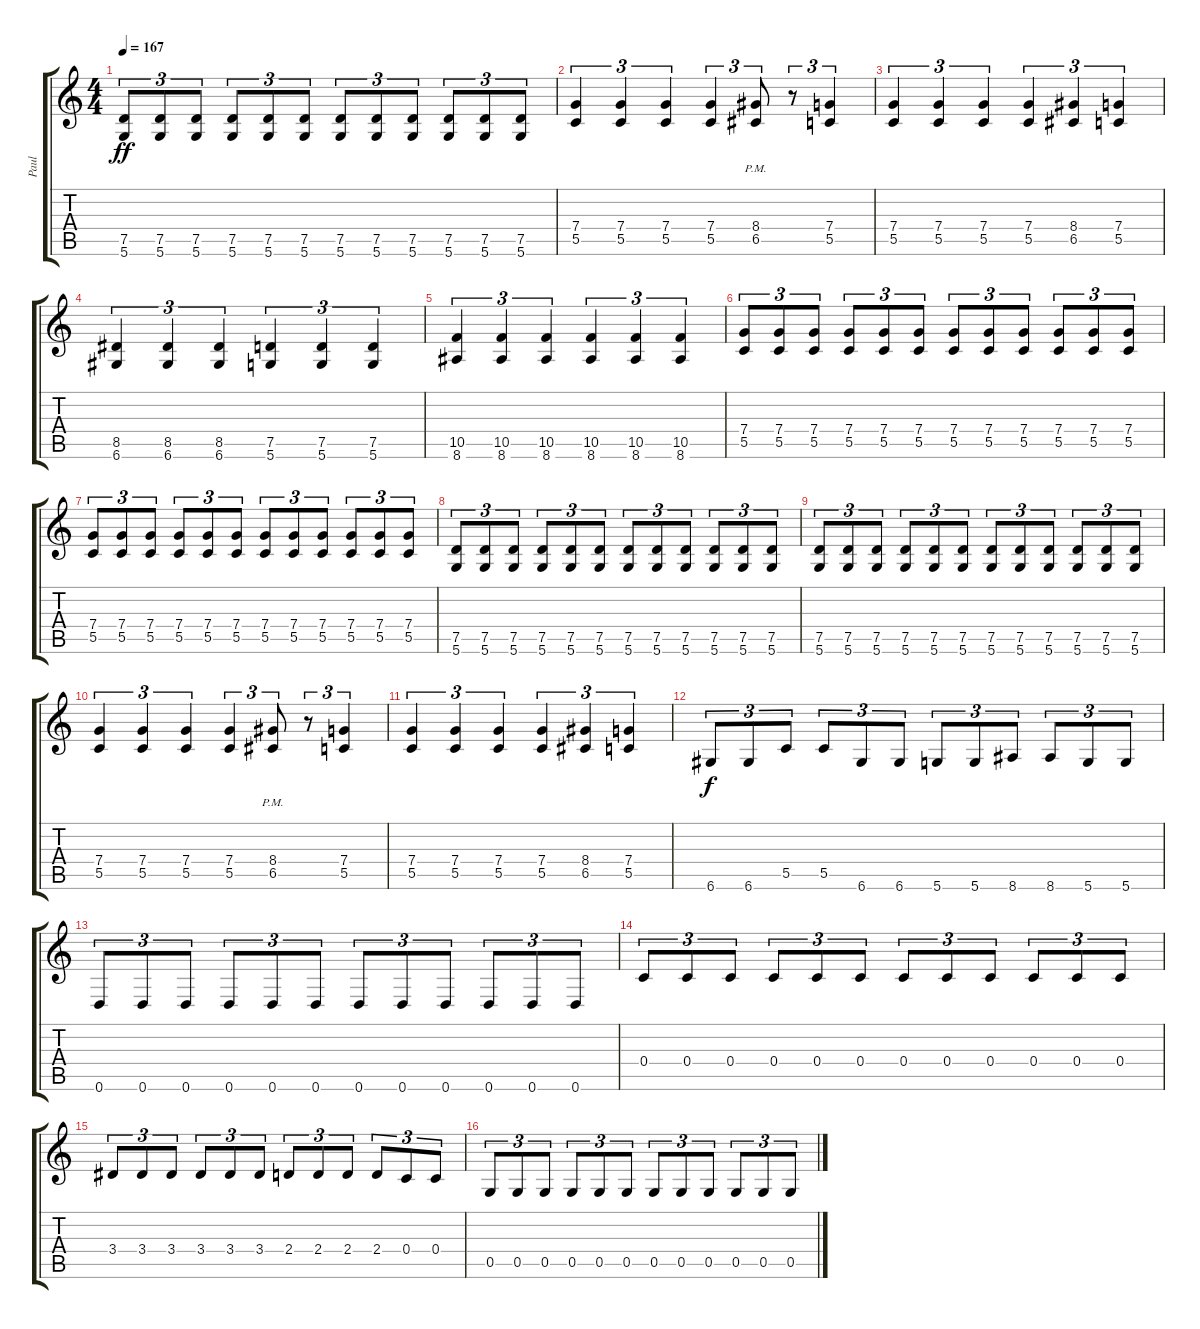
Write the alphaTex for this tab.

\track ("Paul" "Paul") {instrument distortionguitar}
\staff {score tabs}
\tuning (D4 A3 F3 C3 G2 D2) {hide}
\ts (4 4)
\tempo 167
\clef g2
\ks c
(7.5 5.6).8{tu (3 2) dy ff} (7.5 5.6).8{tu (3 2)} (7.5 5.6).8{tu (3 2)} (7.5 5.6).8{tu (3 2)} (7.5 5.6).8{tu (3 2)} (7.5 5.6).8{tu (3 2)} (7.5 5.6).8{tu (3 2)} (7.5 5.6).8{tu (3 2)} (7.5 5.6).8{tu (3 2)} (7.5 5.6).8{tu (3 2)} (7.5 5.6).8{tu (3 2)} (7.5 5.6).8{tu (3 2)} |
(7.4 5.5).4{tu (3 2)} (7.4 5.5).4{tu (3 2)} (7.4 5.5).4{tu (3 2)} (7.4 5.5).4{tu (3 2)} (8.4{pm} 6.5{pm}).8{tu (3 2)} r.8{tu (3 2)} (7.4 5.5).4{tu (3 2)} |
(7.4 5.5).4{tu (3 2)} (7.4 5.5).4{tu (3 2)} (7.4 5.5).4{tu (3 2)} (7.4 5.5).4{tu (3 2)} (8.4 6.5).4{tu (3 2)} (7.4 5.5).4{tu (3 2)} |
(8.5 6.6).4{tu (3 2)} (8.5 6.6).4{tu (3 2)} (8.5 6.6).4{tu (3 2)} (7.5 5.6).4{tu (3 2)} (7.5 5.6).4{tu (3 2)} (7.5 5.6).4{tu (3 2)} |
(10.5 8.6).4{tu (3 2)} (10.5 8.6).4{tu (3 2)} (10.5 8.6).4{tu (3 2)} (10.5 8.6).4{tu (3 2)} (10.5 8.6).4{tu (3 2)} (10.5 8.6).4{tu (3 2)} |
(7.4 5.5).8{tu (3 2)} (7.4 5.5).8{tu (3 2)} (7.4 5.5).8{tu (3 2)} (7.4 5.5).8{tu (3 2)} (7.4 5.5).8{tu (3 2)} (7.4 5.5).8{tu (3 2)} (7.4 5.5).8{tu (3 2)} (7.4 5.5).8{tu (3 2)} (7.4 5.5).8{tu (3 2)} (7.4 5.5).8{tu (3 2)} (7.4 5.5).8{tu (3 2)} (7.4 5.5).8{tu (3 2)} |
(7.4 5.5).8{tu (3 2)} (7.4 5.5).8{tu (3 2)} (7.4 5.5).8{tu (3 2)} (7.4 5.5).8{tu (3 2)} (7.4 5.5).8{tu (3 2)} (7.4 5.5).8{tu (3 2)} (7.4 5.5).8{tu (3 2)} (7.4 5.5).8{tu (3 2)} (7.4 5.5).8{tu (3 2)} (7.4 5.5).8{tu (3 2)} (7.4 5.5).8{tu (3 2)} (7.4 5.5).8{tu (3 2)} |
(7.5 5.6).8{tu (3 2)} (7.5 5.6).8{tu (3 2)} (7.5 5.6).8{tu (3 2)} (7.5 5.6).8{tu (3 2)} (7.5 5.6).8{tu (3 2)} (7.5 5.6).8{tu (3 2)} (7.5 5.6).8{tu (3 2)} (7.5 5.6).8{tu (3 2)} (7.5 5.6).8{tu (3 2)} (7.5 5.6).8{tu (3 2)} (7.5 5.6).8{tu (3 2)} (7.5 5.6).8{tu (3 2)} |
(7.5 5.6).8{tu (3 2)} (7.5 5.6).8{tu (3 2)} (7.5 5.6).8{tu (3 2)} (7.5 5.6).8{tu (3 2)} (7.5 5.6).8{tu (3 2)} (7.5 5.6).8{tu (3 2)} (7.5 5.6).8{tu (3 2)} (7.5 5.6).8{tu (3 2)} (7.5 5.6).8{tu (3 2)} (7.5 5.6).8{tu (3 2)} (7.5 5.6).8{tu (3 2)} (7.5 5.6).8{tu (3 2)} |
(7.4 5.5).4{tu (3 2)} (7.4 5.5).4{tu (3 2)} (7.4 5.5).4{tu (3 2)} (7.4 5.5).4{tu (3 2)} (8.4{pm} 6.5{pm}).8{tu (3 2)} r.8{tu (3 2)} (7.4 5.5).4{tu (3 2)} |
(7.4 5.5).4{tu (3 2)} (7.4 5.5).4{tu (3 2)} (7.4 5.5).4{tu (3 2)} (7.4 5.5).4{tu (3 2)} (8.4 6.5).4{tu (3 2)} (7.4 5.5).4{tu (3 2)} |
6.6.8{tu (3 2) dy f} 6.6.8{tu (3 2)} 5.5.8{tu (3 2)} 5.5.8{tu (3 2)} 6.6.8{tu (3 2)} 6.6.8{tu (3 2)} 5.6.8{tu (3 2)} 5.6.8{tu (3 2)} 8.6.8{tu (3 2)} 8.6.8{tu (3 2)} 5.6.8{tu (3 2)} 5.6.8{tu (3 2)} |
0.6.8{tu (3 2)} 0.6.8{tu (3 2)} 0.6.8{tu (3 2)} 0.6.8{tu (3 2)} 0.6.8{tu (3 2)} 0.6.8{tu (3 2)} 0.6.8{tu (3 2)} 0.6.8{tu (3 2)} 0.6.8{tu (3 2)} 0.6.8{tu (3 2)} 0.6.8{tu (3 2)} 0.6.8{tu (3 2)} |
0.4.8{tu (3 2)} 0.4.8{tu (3 2)} 0.4.8{tu (3 2)} 0.4.8{tu (3 2)} 0.4.8{tu (3 2)} 0.4.8{tu (3 2)} 0.4.8{tu (3 2)} 0.4.8{tu (3 2)} 0.4.8{tu (3 2)} 0.4.8{tu (3 2)} 0.4.8{tu (3 2)} 0.4.8{tu (3 2)} |
3.4.8{tu (3 2)} 3.4.8{tu (3 2)} 3.4.8{tu (3 2)} 3.4.8{tu (3 2)} 3.4.8{tu (3 2)} 3.4.8{tu (3 2)} 2.4.8{tu (3 2)} 2.4.8{tu (3 2)} 2.4.8{tu (3 2)} 2.4.8{tu (3 2)} 0.4.8{tu (3 2)} 0.4.8{tu (3 2)} |
0.5.8{tu (3 2)} 0.5.8{tu (3 2)} 0.5.8{tu (3 2)} 0.5.8{tu (3 2)} 0.5.8{tu (3 2)} 0.5.8{tu (3 2)} 0.5.8{tu (3 2)} 0.5.8{tu (3 2)} 0.5.8{tu (3 2)} 0.5.8{tu (3 2)} 0.5.8{tu (3 2)} 0.5.8{tu (3 2)}
